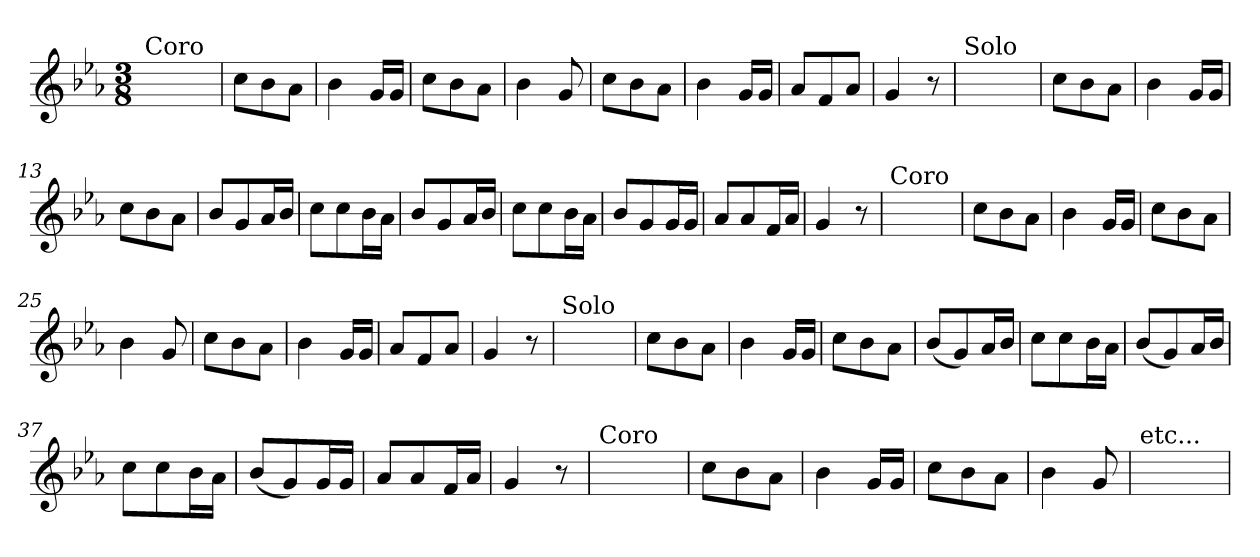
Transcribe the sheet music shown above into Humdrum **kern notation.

**kern
*part1
*staff1
*clefG2
*k[b-e-a-]
*c:
*M3/8
*MM108
=1
!LO:TX:a:t=Coro
4.ryy
=2
8cc\L
8b-\
8a-\J
=3
4b-\
16g/LL
16g/JJ
=4
8cc\L
8b-\
8a-\J
=5
4b-\
8g/
=6
8cc\L
8b-\
8a-\J
=7
4b-\
16g/LL
16g/JJ
=8
8a-/L
8f/
8a-/J
=9
4g/
8r
=10
!LO:TX:a:t=Solo
4.ryy
=11
8cc\L
8b-\
8a-\J
=12
4b-\
16g/LL
16g/JJ
=13
8cc\L
8b-\
8a-\J
=14
8b-/L
8g/
16a-/L
16b-/JJ
!!LO:LB:g=z
=15
8cc\L
8cc\
16b-\L
16a-\JJ
=16
8b-/L
8g/
16a-/L
16b-/JJ
=17
8cc\L
8cc\
16b-\L
16a-\JJ
=18
8b-/L
8g/
16g/L
16g/JJ
=19
8a-/L
8a-/
16f/L
16a-/JJ
=20
4g/
8r
=21
!LO:TX:a:t=Coro
4.ryy
=22
8cc\L
8b-\
8a-\J
=23
4b-\
16g/LL
16g/JJ
=24
8cc\L
8b-\
8a-\J
=25
4b-\
8g/
=26
8cc\L
8b-\
8a-\J
=27
4b-\
16g/LL
16g/JJ
!!LO:LB:g=z
=28
8a-/L
8f/
8a-/J
=29
4g/
8r
=30
!LO:TX:a:t=Solo
4.ryy
=31
8cc\L
8b-\
8a-\J
=32
4b-\
16g/LL
16g/JJ
=33
8cc\L
8b-\
8a-\J
=34
(<8b-/L
8g/)
16a-/L
16b-/JJ
=35
8cc\L
8cc\
16b-\L
16a-\JJ
=36
(<8b-/L
8g/)
16a-/L
16b-/JJ
=37
8cc\L
8cc\
16b-\L
16a-\JJ
=38
(<8b-/L
8g/)
16g/L
16g/JJ
=39
8a-/L
8a-/
16f/L
16a-/JJ
=40
4g/
8r
!!LO:LB:g=z
=41
!LO:TX:a:t=Coro
4.ryy
=42
8cc\L
8b-\
8a-\J
=43
4b-\
16g/LL
16g/JJ
=44
8cc\L
8b-\
8a-\J
=45
4b-\
8g/
=46
!LO:TX:a:t=etc...
4.ryy
=
*-
